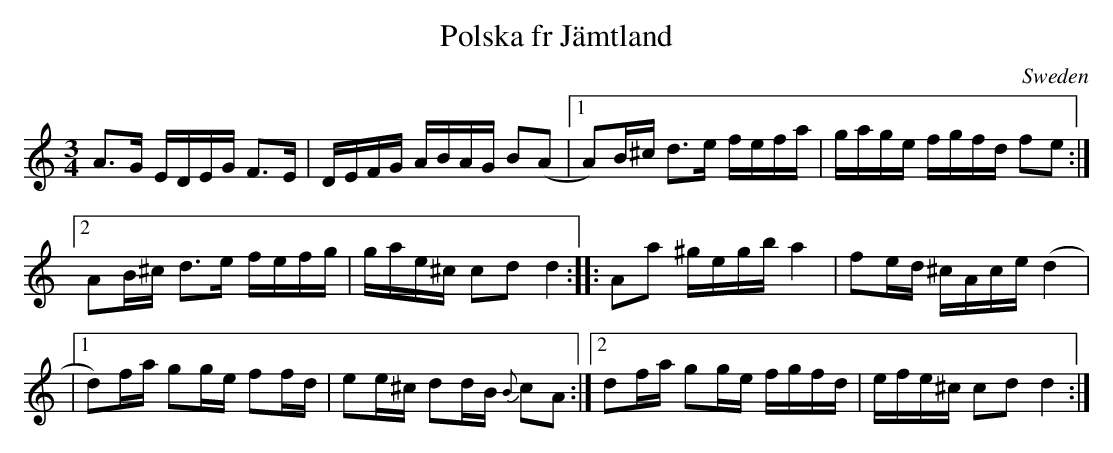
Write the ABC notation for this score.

X:1
T:Polska fr J\"amtland
O:Sweden
M:3/4
L:1/16
K:DDor
A3G EDEG F3E|DEFG ABAG B2(A2\
|1 A2)B^c d3e fefa|gage fgfd f2e2:|2
A2B^c d3e fefg|gae^c c2d2 d4::\
A2a2 ^gegb a4|f2ed ^cAce (d4|
|1 d2)fa g2ge f2fd|e2e^c d2dB {B}c2A2\
:|2d2fa g2ge fgfd|efe^c c2d2 d4:|
